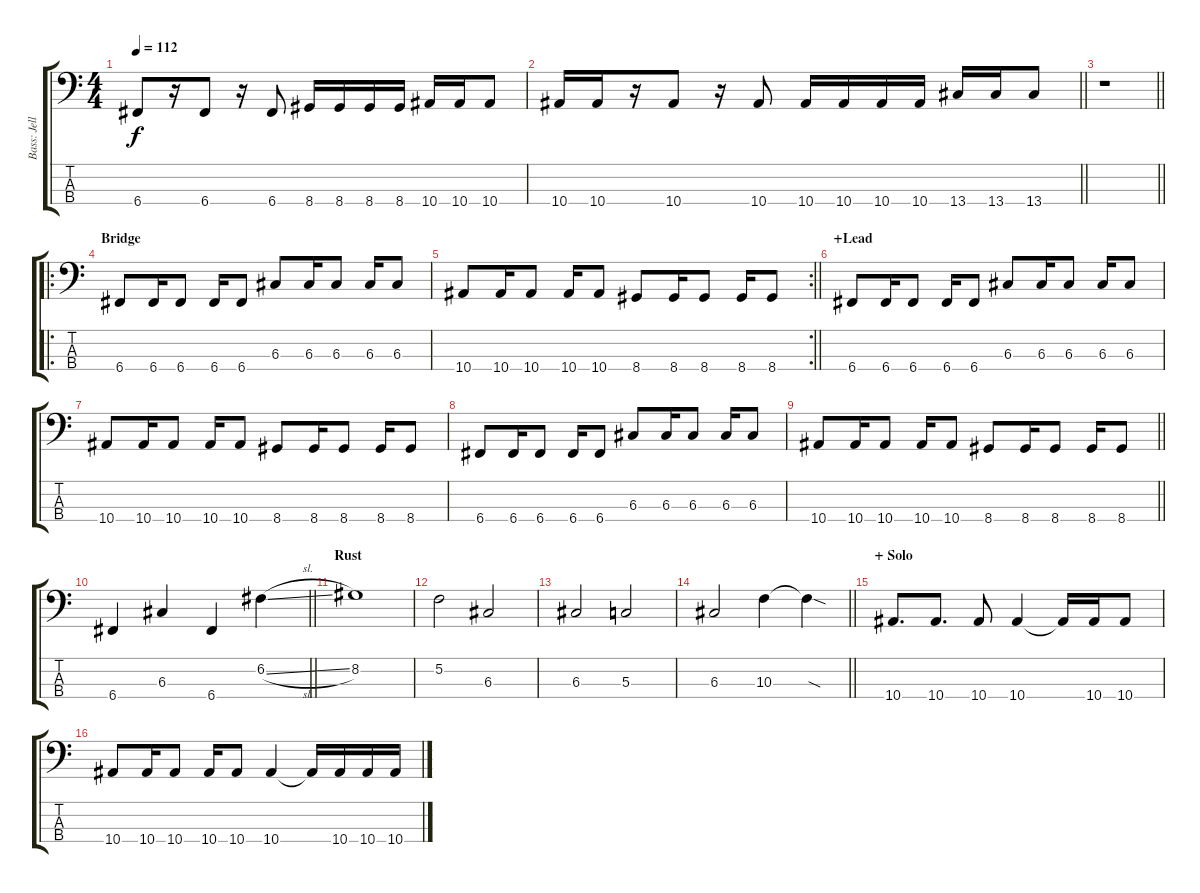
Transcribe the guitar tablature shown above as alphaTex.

\track ("Bass: Jelle" "Bass: Jell") {instrument electricbasspick}
\staff {score tabs}
\tuning (F2 C2 G1 C1) {hide}
\ts (4 4)
\tempo 112
\clef f4
\ks c
6.4.8{dy f} r.16 6.4.8 r.16 6.4.8 8.4.16 8.4.16 8.4.16 8.4.16 10.4.16 10.4.16 10.4.8 |
\barLineRight lightlight
10.4.16 10.4.16 r.16 10.4.8 r.16 10.4.8 10.4.16 10.4.16 10.4.16 10.4.16 13.4.16 13.4.16 13.4.8 |
\section ("" "")
\barLineRight lightlight
r.1 |
\ro
\section ("" "Bridge")
6.4.8 6.4.16 6.4.8 6.4.16 6.4.8 6.3.8 6.3.16 6.3.8 6.3.16 6.3.8 |
\rc 2
\barLineRight lightlight
10.4.8 10.4.16 10.4.8 10.4.16 10.4.8 8.4.8 8.4.16 8.4.8 8.4.16 8.4.8 |
\section ("" "+Lead")
6.4.8 6.4.16 6.4.8 6.4.16 6.4.8 6.3.8 6.3.16 6.3.8 6.3.16 6.3.8 |
10.4.8 10.4.16 10.4.8 10.4.16 10.4.8 8.4.8 8.4.16 8.4.8 8.4.16 8.4.8 |
6.4.8 6.4.16 6.4.8 6.4.16 6.4.8 6.3.8 6.3.16 6.3.8 6.3.16 6.3.8 |
\barLineRight lightlight
10.4.8 10.4.16 10.4.8 10.4.16 10.4.8 8.4.8 8.4.16 8.4.8 8.4.16 8.4.8 |
\section ("" "")
\barLineRight lightlight
6.4.4 6.3.4 6.4.4 6.2{sl}.4 |
\section ("" "Rust")
8.2.1 |
5.2.2 6.3.2 |
6.3.2 5.3.2 |
\barLineRight lightlight
6.3.2 10.3.4 10.3{sod t}.4 |
\section ("" "+ Solo")
10.4.8{d} 10.4.8{d} 10.4.8 10.4.4 10.4{t}.16 10.4.16 10.4.8 |
10.4.8 10.4.16 10.4.8 10.4.16 10.4.8 10.4.4 10.4{t}.16 10.4.16 10.4.16 10.4.16
